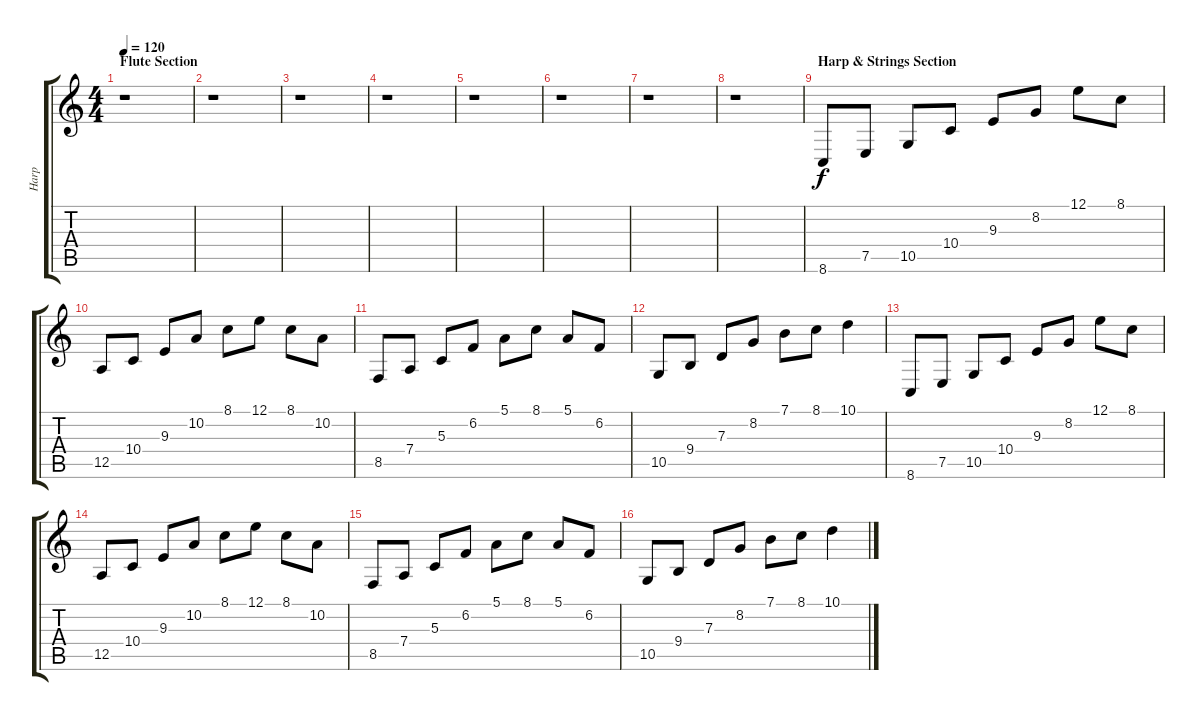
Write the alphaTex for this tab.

\track ("Harp" "Harp") {instrument orchestralharp}
\staff {score tabs}
\tuning (E4 B3 G3 D3 A2 E2) {hide}
\ts (4 4)
\section ("" "Flute Section")
\tempo 120
\clef g2
\ks c
r.1{dy f} |
r.1 |
r.1 |
r.1 |
r.1 |
r.1 |
r.1 |
r.1 |
\section ("" "Harp & Strings Section")
8.6.8 7.5.8 10.5.8 10.4.8 9.3.8 8.2.8 12.1.8 8.1.8 |
12.5.8 10.4.8 9.3.8 10.2.8 8.1.8 12.1.8 8.1.8 10.2.8 |
8.5.8 7.4.8 5.3.8 6.2.8 5.1.8 8.1.8 5.1.8 6.2.8 |
10.5.8 9.4.8 7.3.8 8.2.8 7.1.8 8.1.8 10.1.4 |
8.6.8 7.5.8 10.5.8 10.4.8 9.3.8 8.2.8 12.1.8 8.1.8 |
12.5.8 10.4.8 9.3.8 10.2.8 8.1.8 12.1.8 8.1.8 10.2.8 |
8.5.8 7.4.8 5.3.8 6.2.8 5.1.8 8.1.8 5.1.8 6.2.8 |
10.5.8 9.4.8 7.3.8 8.2.8 7.1.8 8.1.8 10.1.4
